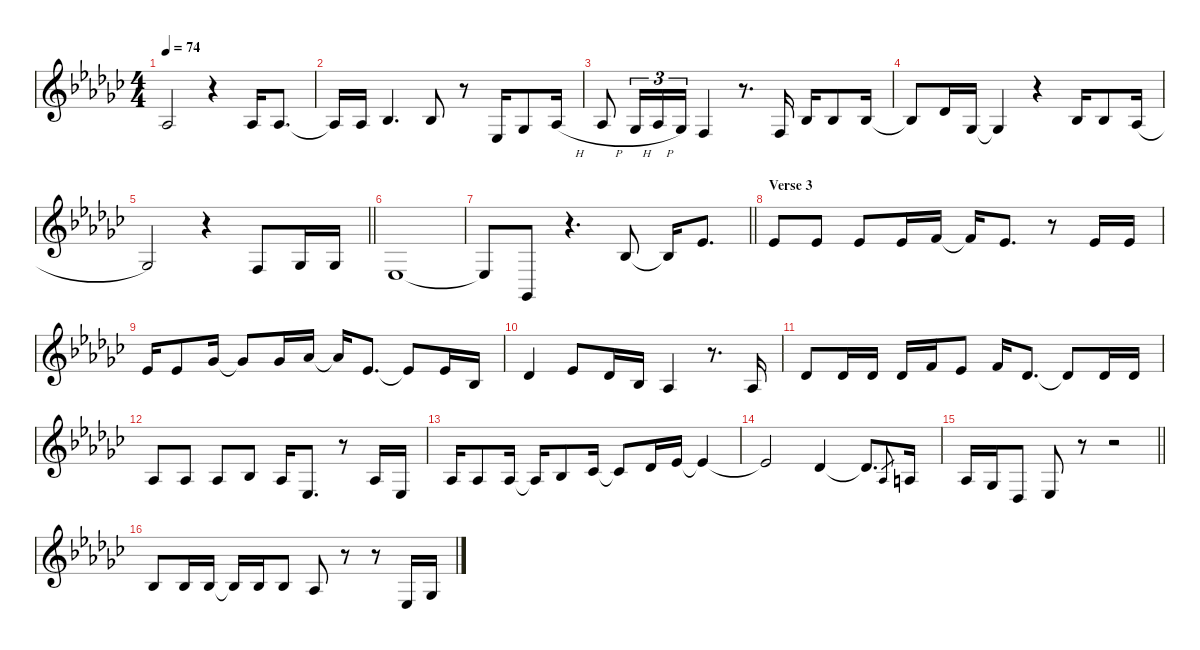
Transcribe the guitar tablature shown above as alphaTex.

\defaultSystemsLayout 4
\hideDynamics
\bracketExtendMode nobrackets
\singleTrackTrackNamePolicy hidden
\multiTrackTrackNamePolicy hidden
\firstSystemTrackNameMode fullname
\firstSystemTrackNameOrientation horizontal
\otherSystemsTrackNameOrientation horizontal
\track ("Vocals, Hetfield" "org.") {defaultSystemsLayout 4 instrument drawbarorgan}
\staff {score}
\tuning (Eb4 Bb3 Gb3 Db3 Ab2 Eb2)
\ts (4 4)
\tempo 74
\clef g2
\ks ebminor
2.3{acc b}.2{dy f beam Up} r.4{beam Up} 2.3{acc b}.16{beam Up} 2.3{acc b}.8{d beam Up} |
2.3{t acc b}.16{beam Up} 2.3{acc b}.16{beam Up} 0.2{acc b}.4{d beam Up} 0.2{acc b}.8{beam Up} r.8{beam Up} 2.4{acc b}.16{beam Up} 0.3{acc b}.8{beam Up} 2.3{h acc b}.16{beam Up} |
2.3{h acc b}.8{beam Up} 0.3{h acc b}.16{tu (3 2) beam Up} 2.3{h acc b}.16{tu (3 2) beam Up} 0.3{acc b}.16{tu (3 2) beam Up} 4.4{acc forcenatural}.4{beam Up} r.8{d beam Up} 4.4{acc forcenatural}.16{beam Up} 0.2{acc b}.16{beam Up} 0.2{acc b}.8{beam Up} 0.2{acc b}.16{beam Up} |
0.2{t acc b}.8{beam Up} 3.2{acc b}.16{beam Up} 0.3{acc b}.16{beam Up} 0.3{t acc b}.4{beam Up} r.4{beam Up} 0.2{acc b}.16{beam Up} 0.2{acc b}.8{beam Up} 2.3{h acc b}.16{beam Up} |
\barLineRight lightlight
0.3{acc b}.2{beam Up} r.4{beam Up} 4.4{acc forcenatural}.8{beam Up} 0.3{acc b}.16{beam Up} 0.3{acc b}.16{beam Up} |
2.4{acc b}.1{beam Up} |
\barLineRight lightlight
2.4{t acc b}.8{beam Up} 3.6{acc b}.8{beam Up} r.4{d beam Up} 0.2{acc b}.8{beam Up} 0.2{t acc b}.16{beam Up} 0.1{acc b}.8{d beam Up} |
\section ("" "Verse 3")
0.1{acc b}.8{beam Up} 0.1{acc b}.8{beam Up} 0.1{acc b}.8{beam Up} 0.1{acc b}.16{beam Up} 2.1{acc forcenatural}.16{beam Up} 2.1{t acc forcenatural}.16{beam Up} 0.1{acc b}.8{d beam Up} r.8{beam Up} 0.1{acc b}.16{beam Up} 0.1{acc b}.16{beam Up} |
0.1{acc b}.16{beam Up} 0.1{acc b}.8{beam Up} 3.1{acc b}.16{beam Up} 3.1{t acc b}.8{beam Up} 3.1{acc b}.16{beam Up} 5.1{acc b}.16{beam Up} 5.1{t acc b}.16{beam Up} 0.1{acc b}.8{d beam Up} 0.1{t acc b}.8{beam Up} 0.1{acc b}.16{beam Up} 0.2{acc b}.16{beam Up} |
3.2{acc b}.4{beam Up} 0.1{acc b}.8{beam Up} 3.2{acc b}.16{beam Up} 0.2{acc b}.16{beam Up} 2.3{acc b}.4{beam Up} r.8{d beam Up} 2.3{acc b}.16{beam Up} |
3.2{acc b}.8{beam Up} 3.2{acc b}.16{beam Up} 3.2{acc b}.16{beam Up} 3.2{acc b}.16{beam Up} 2.1{acc forcenatural}.16{beam Up} 0.1{acc b}.8{beam Up} 2.1{acc forcenatural}.16{beam Up} 3.2{acc b}.8{d beam Up} 3.2{t acc b}.8{beam Up} 3.2{acc b}.16{beam Up} 3.2{acc b}.16{beam Up} |
2.3{acc b}.8{beam Up} 2.3{acc b}.8{beam Up} 2.3{acc b}.8{beam Up} 0.2{acc b}.8{beam Up} 2.3{acc b}.16{beam Up} 2.4{acc b}.8{d beam Up} r.8{beam Up} 2.3{acc b}.16{beam Up} 2.4{acc b}.16{beam Up} |
2.3{acc b}.16{beam Up} 2.3{acc b}.8{beam Up} 2.3{acc b}.16{beam Up} 2.3{t acc b}.16{beam Up} 0.2{acc b}.8{beam Up} 1.2{acc b}.16{beam Up} 1.2{t acc b}.8{beam Up} 3.2{acc b}.16{beam Up} 0.1{acc b}.16{beam Up} 0.1{t acc b}.4{beam Up} |
0.1{t acc b}.2{beam Up} 3.2{acc b}.4{beam Up} 3.2{t acc b}.8{d beam Up} 2.3{acc b}.8{gr beam Up} 3.3{acc forcenatural}.16{beam Up} |
\barLineRight lightlight
2.3{acc b}.16{beam Up} 0.3{acc b}.16{beam Up} 0.4{acc b}.8{beam Up} 2.4{acc b}.8{beam Up} r.8{beam Up} r.2{beam Up} |
0.2{acc b}.8{beam Up} 0.2{acc b}.16{beam Up} 0.2{acc b}.16{beam Up} 0.2{t acc b}.16{beam Up} 0.2{acc b}.16{beam Up} 0.2{acc b}.8{beam Up} 2.3{acc b}.8{beam Up} r.8{beam Up} r.8{beam Up} 2.4{acc b}.16{beam Up} 0.3{acc b}.16{beam Up}
